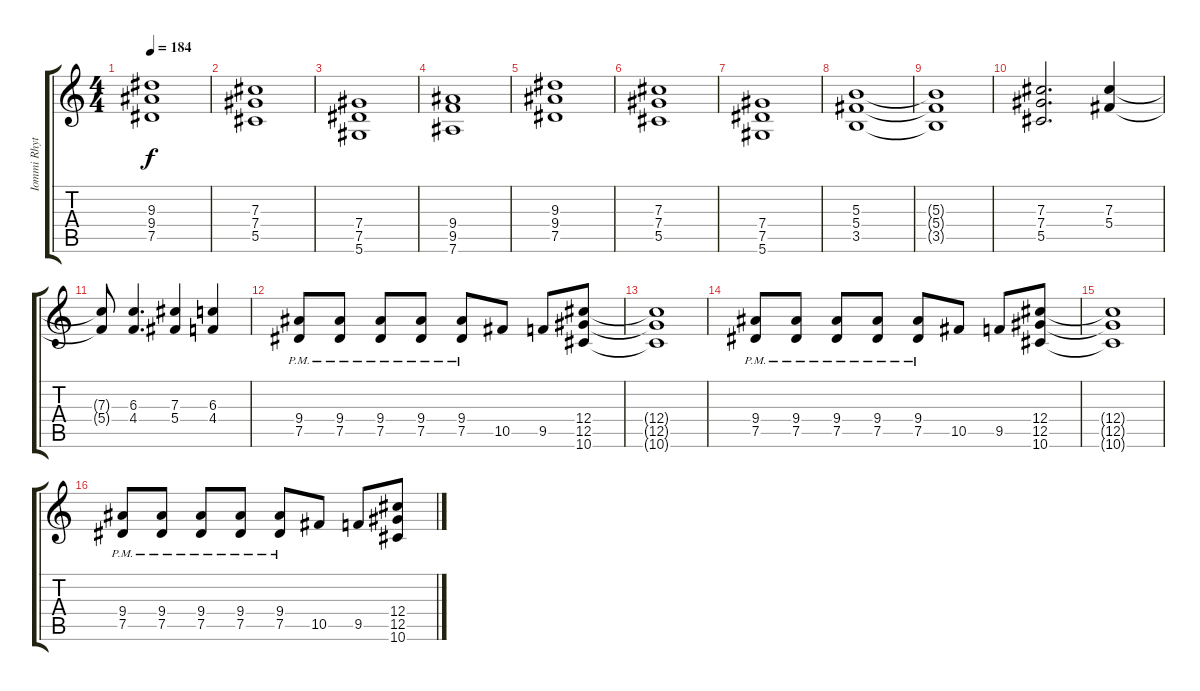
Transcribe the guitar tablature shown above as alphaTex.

\track ("Iommi Rhythm" "Iommi Rhyt") {instrument overdrivenguitar}
\staff {score tabs}
\tuning (Eb4 Bb3 Gb3 Db3 Ab2 Eb2) {hide}
\ts (4 4)
\tempo 184
\clef g2
\ks c
(9.3 9.4 7.5).1{dy f} |
(7.3 7.4 5.5).1 |
(7.4 7.5 5.6).1 |
(9.4 9.5 7.6).1 |
(9.3 9.4 7.5).1 |
(7.3 7.4 5.5).1 |
(7.4 7.5 5.6).1 |
(5.3 5.4 3.5).1 |
(5.3{t} 5.4{t} 3.5{t}).1 |
(7.3 7.4 5.5).2{d} (7.3 5.4).4 |
(7.3{t} 5.4{t}).8 (6.3 4.4).4{d} (7.3 5.4).4 (6.3 4.4).4 |
(9.4{pm} 7.5{pm}).8 (9.4{pm} 7.5{pm}).8 (9.4{pm} 7.5{pm}).8 (9.4{pm} 7.5{pm}).8 (9.4{pm} 7.5{pm}).8 10.5.8 9.5.8 (12.4 12.5 10.6).8 |
(12.4{t} 12.5{t} 10.6{t}).1 |
(9.4{pm} 7.5{pm}).8 (9.4{pm} 7.5{pm}).8 (9.4{pm} 7.5{pm}).8 (9.4{pm} 7.5{pm}).8 (9.4{pm} 7.5{pm}).8 10.5.8 9.5.8 (12.4 12.5 10.6).8 |
(12.4{t} 12.5{t} 10.6{t}).1 |
(9.4{pm} 7.5{pm}).8 (9.4{pm} 7.5{pm}).8 (9.4{pm} 7.5{pm}).8 (9.4{pm} 7.5{pm}).8 (9.4{pm} 7.5{pm}).8 10.5.8 9.5.8 (12.4 12.5 10.6).8
